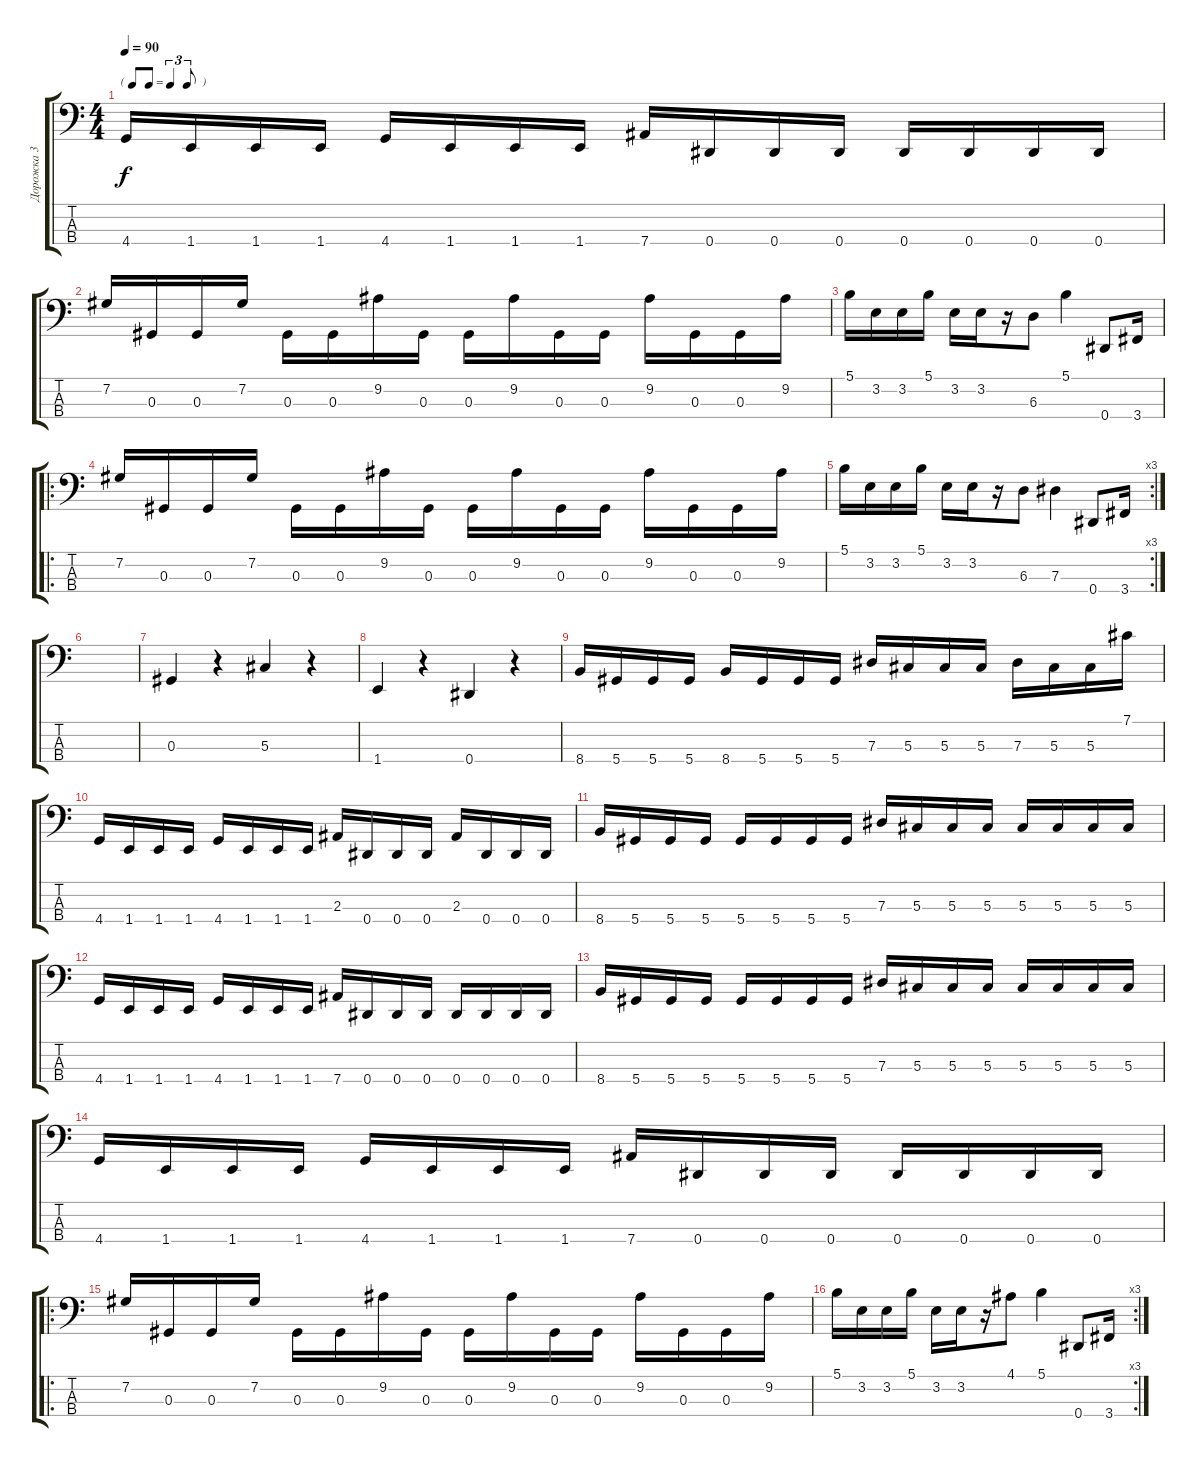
\track ("Дорожка 3" "Дорожка 3") {instrument electricbassfinger}
\staff {score tabs}
\tuning (Gb2 Db2 Ab1 Eb1) {hide}
\ts (4 4)
\tf triplet8th
\tempo 90
\clef f4
\ks c
4.4.16{dy f} 1.4.16 1.4.16 1.4.16 4.4.16 1.4.16 1.4.16 1.4.16 7.4.16 0.4.16 0.4.16 0.4.16 0.4.16 0.4.16 0.4.16 0.4.16 |
7.2.16 0.3.16 0.3.16 7.2.16 0.3.16 0.3.16 9.2.16 0.3.16 0.3.16 9.2.16 0.3.16 0.3.16 9.2.16 0.3.16 0.3.16 9.2.16 |
5.1.16 3.2.16 3.2.16 5.1.16 3.2.16 3.2.16 r.16 6.3.8 5.1.4 0.4.8 3.4.16 |
\ro
7.2.16 0.3.16 0.3.16 7.2.16 0.3.16 0.3.16 9.2.16 0.3.16 0.3.16 9.2.16 0.3.16 0.3.16 9.2.16 0.3.16 0.3.16 9.2.16 |
\rc 3
5.1.16 3.2.16 3.2.16 5.1.16 3.2.16 3.2.16 r.16 6.3.8 7.3.4 0.4.8 3.4.16 |
|
0.3.4 r.4 5.3.4 r.4 |
1.4.4 r.4 0.4.4 r.4 |
8.4.16 5.4.16 5.4.16 5.4.16 8.4.16 5.4.16 5.4.16 5.4.16 7.3.16 5.3.16 5.3.16 5.3.16 7.3.16 5.3.16 5.3.16 7.1.16 |
4.4.16 1.4.16 1.4.16 1.4.16 4.4.16 1.4.16 1.4.16 1.4.16 2.3.16 0.4.16 0.4.16 0.4.16 2.3.16 0.4.16 0.4.16 0.4.16 |
8.4.16 5.4.16 5.4.16 5.4.16 5.4.16 5.4.16 5.4.16 5.4.16 7.3.16 5.3.16 5.3.16 5.3.16 5.3.16 5.3.16 5.3.16 5.3.16 |
4.4.16 1.4.16 1.4.16 1.4.16 4.4.16 1.4.16 1.4.16 1.4.16 7.4.16 0.4.16 0.4.16 0.4.16 0.4.16 0.4.16 0.4.16 0.4.16 |
8.4.16 5.4.16 5.4.16 5.4.16 5.4.16 5.4.16 5.4.16 5.4.16 7.3.16 5.3.16 5.3.16 5.3.16 5.3.16 5.3.16 5.3.16 5.3.16 |
4.4.16 1.4.16 1.4.16 1.4.16 4.4.16 1.4.16 1.4.16 1.4.16 7.4.16 0.4.16 0.4.16 0.4.16 0.4.16 0.4.16 0.4.16 0.4.16 |
\ro
7.2.16 0.3.16 0.3.16 7.2.16 0.3.16 0.3.16 9.2.16 0.3.16 0.3.16 9.2.16 0.3.16 0.3.16 9.2.16 0.3.16 0.3.16 9.2.16 |
\rc 3
5.1.16 3.2.16 3.2.16 5.1.16 3.2.16 3.2.16 r.16 4.1.8 5.1.4 0.4.8 3.4.16
